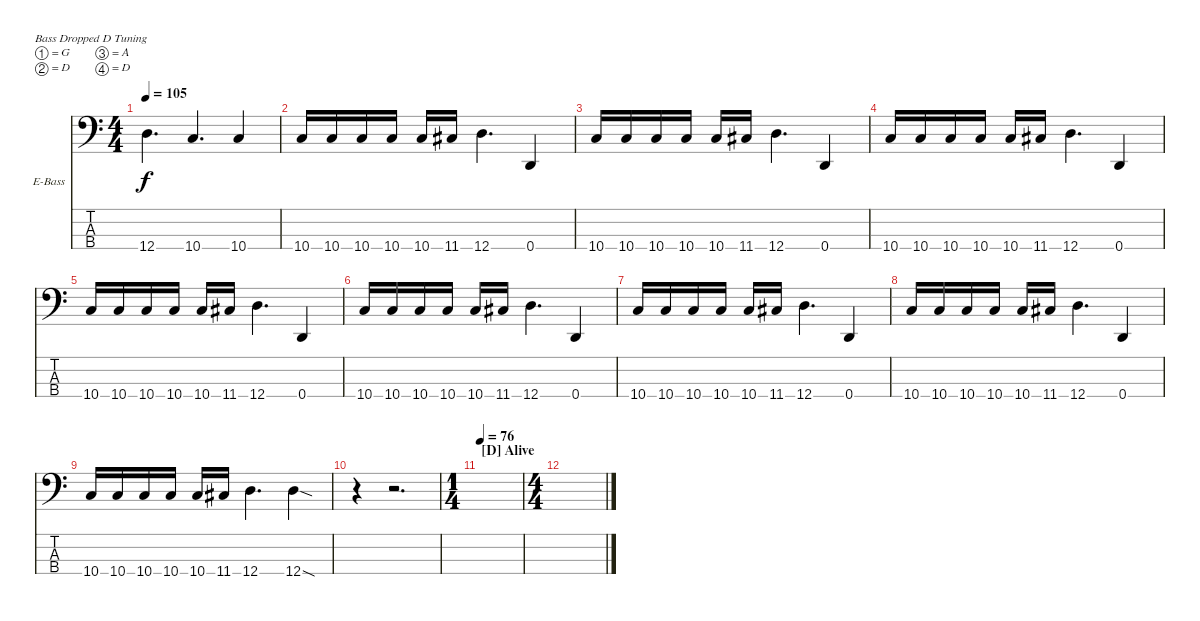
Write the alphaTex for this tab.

\defaultSystemsLayout 4
\bracketExtendMode nobrackets
\firstSystemTrackNameOrientation horizontal
\otherSystemsTrackNameOrientation horizontal
\track ("Jeff Ament (Drop D)" "E-Bass") {instrument electricbassfinger}
\staff {score tabs}
\tuning (G2 D2 A1 D1)
\ts (4 4)
\tempo 105
\clef f4
\scale
0.25
\ks c
12.4.4{d dy f} 10.4.4{d} 10.4.4 |
\scale
0.25 10.4.16 10.4.16 10.4.16 10.4.16 10.4.16 11.4.16 12.4.4{d} 0.4.4 |
\scale
0.25 10.4.16 10.4.16 10.4.16 10.4.16 10.4.16 11.4.16 12.4.4{d} 0.4.4 |
\scale
0.25 10.4.16 10.4.16 10.4.16 10.4.16 10.4.16 11.4.16 12.4.4{d} 0.4.4 |
\scale
0.25 10.4.16 10.4.16 10.4.16 10.4.16 10.4.16 11.4.16 12.4.4{d} 0.4.4 |
\scale
0.25 10.4.16 10.4.16 10.4.16 10.4.16 10.4.16 11.4.16 12.4.4{d} 0.4.4 |
\scale
0.25 10.4.16 10.4.16 10.4.16 10.4.16 10.4.16 11.4.16 12.4.4{d} 0.4.4 |
\scale
0.25 10.4.16 10.4.16 10.4.16 10.4.16 10.4.16 11.4.16 12.4.4{d} 0.4.4 |
\scale
0.25 10.4.16 10.4.16 10.4.16 10.4.16 10.4.16 11.4.16 12.4.4{d} 12.4{sod}.4 |
\scale
0.209459 r.4 r.2{d} |
\ts (1 4)
\section ("D" "Alive")
\tempo 76
|
\ts (4 4)
